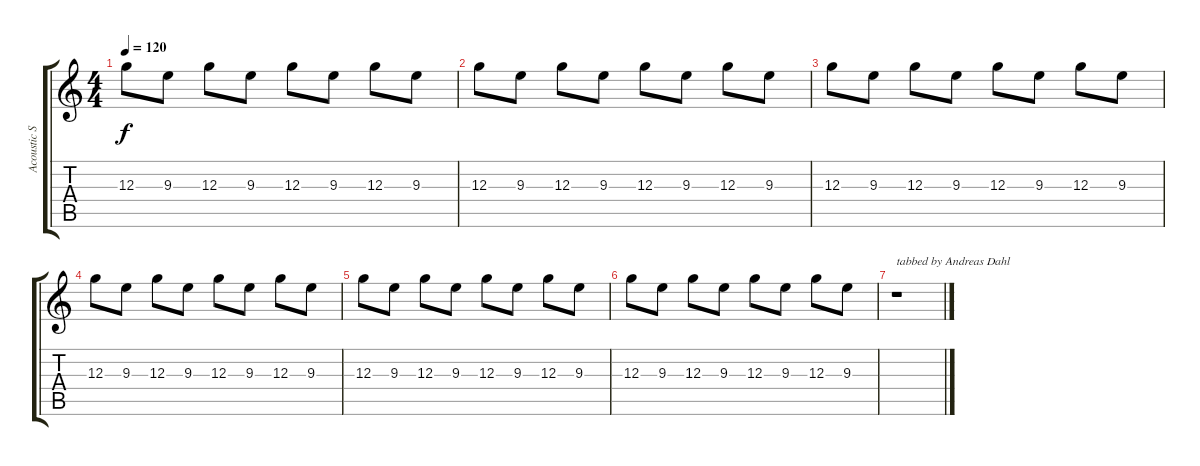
\track ("Acoustic Steel - String" "Acoustic S") {instrument acousticguitarsteel}
\staff {score tabs}
\tuning (E4 B3 G3 D3 A2 E2) {hide}
\ts (4 4)
\tempo 120
\clef g2
\ks c
12.3.8{dy f} 9.3.8 12.3.8 9.3.8 12.3.8 9.3.8 12.3.8 9.3.8 |
12.3.8 9.3.8 12.3.8 9.3.8 12.3.8 9.3.8 12.3.8 9.3.8 |
12.3.8 9.3.8 12.3.8 9.3.8 12.3.8 9.3.8 12.3.8 9.3.8 |
12.3.8 9.3.8 12.3.8 9.3.8 12.3.8 9.3.8 12.3.8 9.3.8 |
12.3.8{volume 0} 9.3.8 12.3.8 9.3.8 12.3.8 9.3.8 12.3.8 9.3.8 |
12.3.8 9.3.8 12.3.8 9.3.8 12.3.8 9.3.8 12.3.8 9.3.8 |
r.1{txt "tabbed by Andreas Dahl"}
